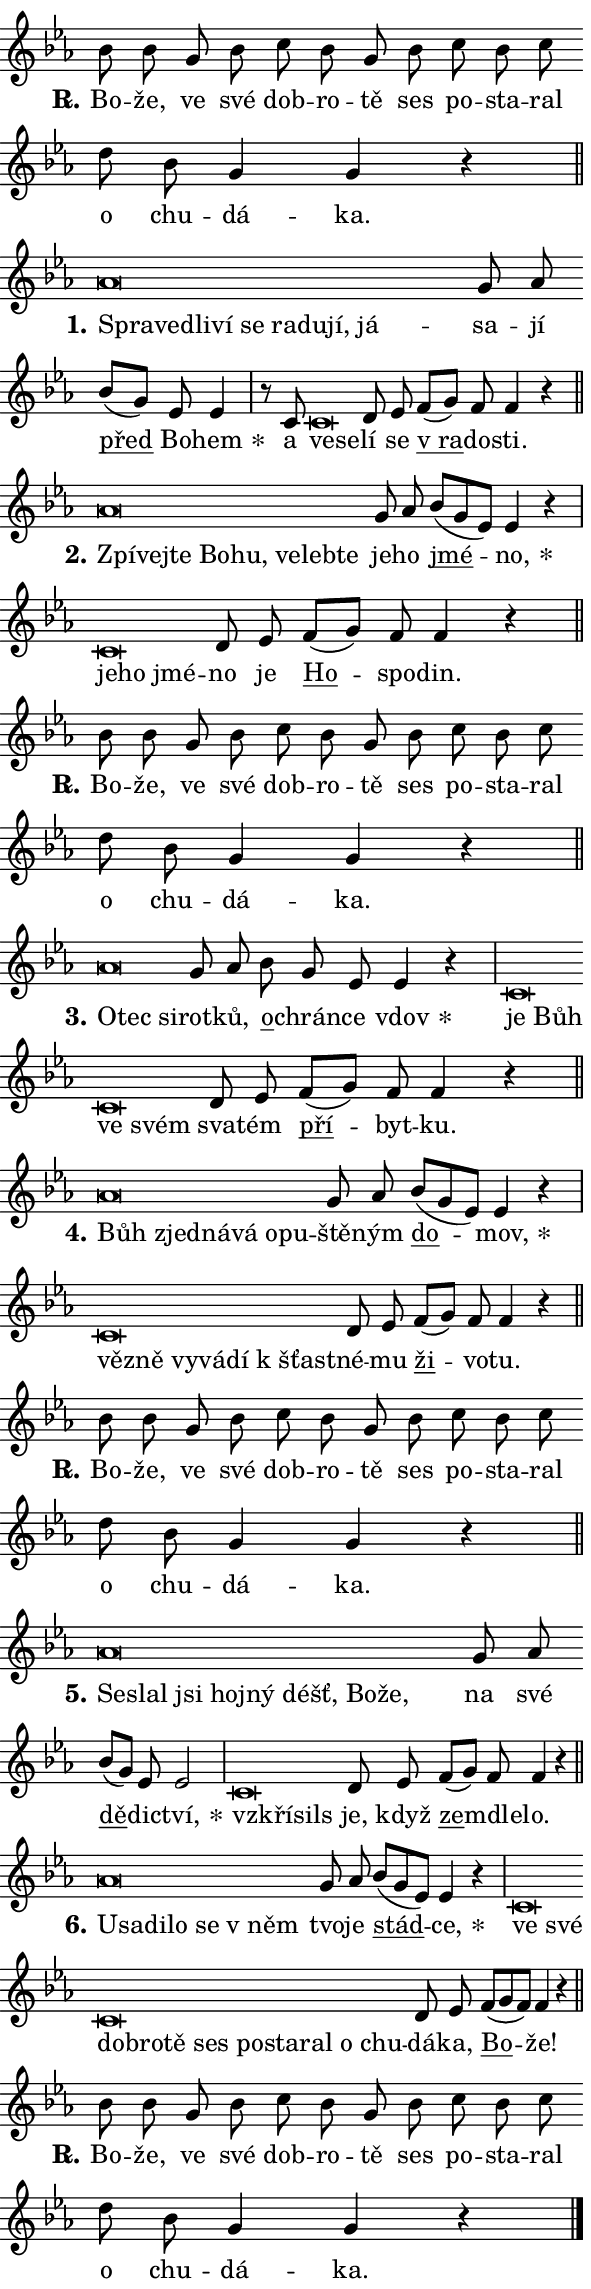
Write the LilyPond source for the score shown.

\version "2.24.0"
\header { tagline = "" }
\paper {
  indent = 0\cm
  top-margin = 0\cm
  right-margin = 0.13\cm % to fit lyric hyphens
  bottom-margin = 0\cm
  left-margin = 0\cm
  paper-width = 10\cm
  page-breaking = #ly:one-page-breaking
  system-system-spacing.basic-distance = #11
  score-system-spacing.basic-distance = #11
  ragged-last = ##f
}


%% Author: Thomas Morley
%% https://lists.gnu.org/archive/html/lilypond-user/2020-05/msg00002.html
#(define (line-position grob)
"Returns position of @var[grob} in current system:
   @code{'start}, if at first time-step
   @code{'end}, if at last time-step
   @code{'middle} otherwise
"
  (let* ((col (ly:item-get-column grob))
         (ln (ly:grob-object col 'left-neighbor))
         (rn (ly:grob-object col 'right-neighbor))
         (col-to-check-left (if (ly:grob? ln) ln col))
         (col-to-check-right (if (ly:grob? rn) rn col))
         (break-dir-left
           (and
             (ly:grob-property col-to-check-left 'non-musical #f)
             (ly:item-break-dir col-to-check-left)))
         (break-dir-right
           (and
             (ly:grob-property col-to-check-right 'non-musical #f)
             (ly:item-break-dir col-to-check-right))))
        (cond ((eqv? 1 break-dir-left) 'start)
              ((eqv? -1 break-dir-right) 'end)
              (else 'middle))))

#(define (tranparent-at-line-position vctor)
  (lambda (grob)
  "Relying on @code{line-position} select the relevant enry from @var{vctor}.
Used to determine transparency,"
    (case (line-position grob)
      ((end) (not (vector-ref vctor 0)))
      ((middle) (not (vector-ref vctor 1)))
      ((start) (not (vector-ref vctor 2))))))

noteHeadBreakVisibility =
#(define-music-function (break-visibility)(vector?)
"Makes @code{NoteHead}s transparent relying on @var{break-visibility}"
#{
  \override NoteHead.transparent =
    #(tranparent-at-line-position break-visibility)
#})

#(define delete-ledgers-for-transparent-note-heads
  (lambda (grob)
    "Reads whether a @code{NoteHead} is transparent.
If so this @code{NoteHead} is removed from @code{'note-heads} from
@var{grob}, which is supposed to be @code{LedgerLineSpanner}.
As a result ledgers are not printed for this @code{NoteHead}"
    (let* ((nhds-array (ly:grob-object grob 'note-heads))
           (nhds-list
             (if (ly:grob-array? nhds-array)
                 (ly:grob-array->list nhds-array)
                 '()))
           ;; Relies on the transparent-property being done before
           ;; Staff.LedgerLineSpanner.after-line-breaking is executed.
           ;; This is fragile ...
           (to-keep
             (remove
               (lambda (nhd)
                 (ly:grob-property nhd 'transparent #f))
               nhds-list)))
      ;; TODO find a better method to iterate over grob-arrays, similiar
      ;; to filter/remove etc for lists
      ;; For now rebuilt from scratch
      (set! (ly:grob-object grob 'note-heads)  '())
      (for-each
        (lambda (nhd)
          (ly:pointer-group-interface::add-grob grob 'note-heads nhd))
        to-keep))))

squashNotes = {
  \override NoteHead.X-extent = #'(-0.2 . 0.2)
  \override NoteHead.Y-extent = #'(-0.75 . 0)
  \override NoteHead.stencil =
    #(lambda (grob)
       (let ((pos (ly:grob-property grob 'staff-position)))
         (begin
           (if (< pos -7) (display "ERROR: Lower brevis then expected\n") (display ""))
           (if (<= pos -6) ly:text-interface::print ly:note-head::print))))
}
unSquashNotes = {
  \revert NoteHead.X-extent
  \revert NoteHead.Y-extent
  \revert NoteHead.stencil
}

hideNotes = \noteHeadBreakVisibility #begin-of-line-visible
unHideNotes = \noteHeadBreakVisibility #all-visible

% work-around for resetting accidentals
% https://lilypond.org/doc/v2.23/Documentation/notation/displaying-rhythms#unmetered-music
cadenzaMeasure = {
  \cadenzaOff
  \partial 1024 s1024
  \cadenzaOn
}

#(define-markup-command (accent layout props text) (markup?)
  "Underline accented syllable"
  (interpret-markup layout props
    #{\markup \override #'(offset . 4.3) \underline { #text }#}))

responsum = \markup \concat {
  "R" \hspace #-1.05 \path #0.1 #'((moveto 0 0.07) (lineto 0.9 0.8)) \hspace #0.05 "."
}

spaceSize = #0.6828661417322834 % exact space size for TeX Gyre Schola

\layout {
  \context {
    \Staff
    \remove "Time_signature_engraver"
    \override LedgerLineSpanner.after-line-breaking = #delete-ledgers-for-transparent-note-heads
  }
  \context {
    \Lyrics {
      \override LyricSpace.minimum-distance = \spaceSize
      \override LyricText.font-name = #"TeX Gyre Schola"
      \override LyricText.font-size = 1
      \override StanzaNumber.font-name = #"TeX Gyre Schola Bold"
      \override StanzaNumber.font-size = 1
    }
  }
  \context {
    \Score 
    \override NoteHead.text =
      #(lambda (grob) 
        (let ((pos (ly:grob-property grob 'staff-position)))
          #{\markup {
            \combine
              \halign #-0.55 \raise #(if (= pos -6) 0 0.5) \override #'(thickness . 2) \draw-line #'(3.2 . 0)
              \musicglyph "noteheads.sM1"
          }#}))
  }
}

% magnetic-lyrics.ily
%
%   written by
%     Jean Abou Samra <jean@abou-samra.fr>
%     Werner Lemberg <wl@gnu.org>
%
%   adapted by
%     Jiri Hon <jiri.hon@gmail.com>
%
% Version 2022-Apr-15

% https://www.mail-archive.com/lilypond-user@gnu.org/msg149350.html

#(define (Left_hyphen_pointer_engraver context)
   "Collect syllable-hyphen-syllable occurrences in lyrics and store
them in properties.  This engraver only looks to the left.  For
example, if the lyrics input is @code{foo -- bar}, it does the
following.

@itemize @bullet
@item
Set the @code{text} property of the @code{LyricHyphen} grob between
@q{foo} and @q{bar} to @code{foo}.

@item
Set the @code{left-hyphen} property of the @code{LyricText} grob with
text @q{foo} to the @code{LyricHyphen} grob between @q{foo} and
@q{bar}.
@end itemize

Use this auxiliary engraver in combination with the
@code{lyric-@/text::@/apply-@/magnetic-@/offset!} hook."
   (let ((hyphen #f)
         (text #f))
     (make-engraver
      (acknowledgers
       ((lyric-syllable-interface engraver grob source-engraver)
        (set! text grob)))
      (end-acknowledgers
       ((lyric-hyphen-interface engraver grob source-engraver)
        ;(when (not (grob::has-interface grob 'lyric-space-interface))
          (set! hyphen grob)));)
      ((stop-translation-timestep engraver)
       (when (and text hyphen)
         (ly:grob-set-object! text 'left-hyphen hyphen))
       (set! text #f)
       (set! hyphen #f)))))

#(define (lyric-text::apply-magnetic-offset! grob)
   "If the space between two syllables is less than the value in
property @code{LyricText@/.details@/.squash-threshold}, move the right
syllable to the left so that it gets concatenated with the left
syllable.

Use this function as a hook for
@code{LyricText@/.after-@/line-@/breaking} if the
@code{Left_@/hyphen_@/pointer_@/engraver} is active."
   (let ((hyphen (ly:grob-object grob 'left-hyphen #f)))
     (when hyphen
       (let ((left-text (ly:spanner-bound hyphen LEFT)))
         (when (grob::has-interface left-text 'lyric-syllable-interface)
           (let* ((common (ly:grob-common-refpoint grob left-text X))
                  (this-x-ext (ly:grob-extent grob common X))
                  (left-x-ext
                   (begin
                     ;; Trigger magnetism for left-text.
                     (ly:grob-property left-text 'after-line-breaking)
                     (ly:grob-extent left-text common X)))
                  ;; `delta` is the gap width between two syllables.
                  (delta (- (interval-start this-x-ext)
                            (interval-end left-x-ext)))
                  (details (ly:grob-property grob 'details))
                  (threshold (assoc-get 'squash-threshold details 0.2)))
             (when (< delta threshold)
               (let* (;; We have to manipulate the input text so that
                      ;; ligatures crossing syllable boundaries are not
                      ;; disabled.  For languages based on the Latin
                      ;; script this is essentially a beautification.
                      ;; However, for non-Western scripts it can be a
                      ;; necessity.
                      (lt (ly:grob-property left-text 'text))
                      (rt (ly:grob-property grob 'text))
                      (is-space (grob::has-interface hyphen 'lyric-space-interface))
                      (space (if is-space " " ""))
                      (extra-delta (if is-space spaceSize 0))
                      ;; Append new syllable.
                      (ltrt-space (if (and (string? lt) (string? rt))
                                (string-append lt space rt)
                                (make-concat-markup (list lt space rt))))
                      ;; Right-align `ltrt` to the right side.
                      (ltrt-space-markup (grob-interpret-markup
                               grob
                               (make-translate-markup
                                (cons (interval-length this-x-ext) 0)
                                (make-right-align-markup ltrt-space)))))
                 (begin
                   ;; Don't print `left-text`.
                   (ly:grob-set-property! left-text 'stencil #f)
                   ;; Set text and stencil (which holds all collected
                   ;; syllables so far) and shift it to the left.
                   (ly:grob-set-property! grob 'text ltrt-space)
                   (ly:grob-set-property! grob 'stencil ltrt-space-markup)
                   (ly:grob-translate-axis! grob (- (- delta extra-delta)) X))))))))))


#(define (lyric-hyphen::displace-bounds-first grob)
   ;; Make very sure this callback isn't triggered too early.
   (let ((left (ly:spanner-bound grob LEFT))
         (right (ly:spanner-bound grob RIGHT)))
     (ly:grob-property left 'after-line-breaking)
     (ly:grob-property right 'after-line-breaking)
     (ly:lyric-hyphen::print grob)))

squashThreshold = #0.4

\layout {
  \context {
    \Lyrics
    \consists #Left_hyphen_pointer_engraver
    \override LyricText.after-line-breaking =
      #lyric-text::apply-magnetic-offset!
    \override LyricHyphen.stencil = #lyric-hyphen::displace-bounds-first
    \override LyricText.details.squash-threshold = \squashThreshold
    \override LyricHyphen.minimum-distance = 0
    \override LyricHyphen.minimum-length = \squashThreshold
  }
}

squashText = \override LyricText.details.squash-threshold = 9999
unSquashText = \override LyricText.details.squash-threshold = \squashThreshold

leftText = \override LyricText.self-alignment-X = #LEFT
unLeftText = \revert LyricText.self-alignment-X

starOffset = #(lambda (grob) 
                (let ((x_offset (ly:self-alignment-interface::aligned-on-x-parent grob)))
                  (if (= x_offset 0) 0 (+ x_offset 1.2))))

star = #(define-music-function (syllable)(string?)
"Append star separator at the end of a syllable"
#{
  \once \override LyricText.X-offset = #starOffset
  \lyricmode { \markup {
    #syllable
    \override #'((font-name . "TeX Gyre Schola Bold")) \hspace #0.2 \lower #0.65 \larger "*"
  } }
#})

starAccent = #(define-music-function (syllable)(string?)
"Append star separator at the end of a syllable and make accent"
#{
  \once \override LyricText.X-offset = #starOffset
  \lyricmode { \markup {
    \accent #syllable
    \override #'((font-name . "TeX Gyre Schola Bold")) \hspace #0.2 \lower #0.65 \larger "*"
  } }
#})

breath = #(define-music-function (syllable)(string?)
"Append breathing indicator at the end of a syllable"
#{
  \lyricmode { \markup { #syllable "+" } }
#})

optionalBreath = #(define-music-function (syllable)(string?)
"Append optional breathing indicator at the end of a syllable"
#{
  \lyricmode { \markup { #syllable "(+)" } }
#})


\score {
    <<
        \new Voice = "melody" { \cadenzaOn \key es \major \relative { bes'8 bes g bes c bes g bes \bar "" c bes c \bar "" d bes g4 g r \cadenzaMeasure \bar "||" \break } }
        \new Lyrics \lyricsto "melody" { \lyricmode { \set stanza = \responsum
Bo -- že, ve své dob -- ro -- tě ses po -- sta -- ral o chu -- dá -- ka. } }
    >>
    \layout {}
}

\score {
    <<
        \new Voice = "melody" { \cadenzaOn \key es \major \relative { \squashNotes as'\breve*1/16 \hideNotes \breve*1/16 \bar "" \breve*1/16 \bar "" \breve*1/16 \bar "" \breve*1/16 \bar "" \breve*1/16 \bar "" \breve*1/16 \bar "" \breve*1/16 \breve*1/16 \bar "" \unHideNotes \unSquashNotes g8 as \bar "" bes[( g)] es es4 \cadenzaMeasure \bar "|" r8 c8 \squashNotes c\breve*1/16 \hideNotes \breve*1/16 \bar "" \unHideNotes \unSquashNotes d8 es \bar "" f[( g)] f f4 r \cadenzaMeasure \bar "||" \break } }
        \new Lyrics \lyricsto "melody" { \lyricmode { \set stanza = "1."
\leftText Spra -- \squashText ve -- dli -- ví se ra -- du -- jí, já -- \unLeftText \unSquashText sa -- jí \markup \accent před Bo -- \star hem a \leftText ve -- \squashText se -- \unLeftText \unSquashText lí se \markup \accent "v ra" -- do -- sti. } }
    >>
    \layout {}
}

\score {
    <<
        \new Voice = "melody" { \cadenzaOn \key es \major \relative { \squashNotes as'\breve*1/16 \hideNotes \breve*1/16 \bar "" \breve*1/16 \bar "" \breve*1/16 \bar "" \breve*1/16 \bar "" \breve*1/16 \bar "" \breve*1/16 \breve*1/16 \bar "" \unHideNotes \unSquashNotes g8 as \bar "" bes[( g es)] es4 r \cadenzaMeasure \bar "|" \squashNotes c\breve*1/16 \hideNotes \breve*1/16 \breve*1/16 \bar "" \unHideNotes \unSquashNotes d8 es \bar "" f[( g)] f f4 r \cadenzaMeasure \bar "||" \break } }
        \new Lyrics \lyricsto "melody" { \lyricmode { \set stanza = "2."
\leftText Zpí -- \squashText vej -- te Bo -- hu, ve -- leb -- te \unLeftText \unSquashText je -- ho \markup \accent jmé -- \star no, \leftText je -- \squashText ho jmé -- \unLeftText \unSquashText no je \markup \accent Ho -- spo -- din. } }
    >>
    \layout {}
}

\score {
    <<
        \new Voice = "melody" { \cadenzaOn \key es \major \relative { bes'8 bes g bes c bes g bes \bar "" c bes c \bar "" d bes g4 g r \cadenzaMeasure \bar "||" \break } }
        \new Lyrics \lyricsto "melody" { \lyricmode { \set stanza = \responsum
Bo -- že, ve své dob -- ro -- tě ses po -- sta -- ral o chu -- dá -- ka. } }
    >>
    \layout {}
}

\score {
    <<
        \new Voice = "melody" { \cadenzaOn \key es \major \relative { \squashNotes as'\breve*1/16 \hideNotes \breve*1/16 \breve*1/16 \bar "" \unHideNotes \unSquashNotes g8 as \bar "" bes g es es4 r \cadenzaMeasure \bar "|" \squashNotes c\breve*1/16 \hideNotes \breve*1/16 \bar "" \breve*1/16 \breve*1/16 \bar "" \unHideNotes \unSquashNotes d8 es \bar "" f[( g)] f f4 r \cadenzaMeasure \bar "||" \break } }
        \new Lyrics \lyricsto "melody" { \lyricmode { \set stanza = "3."
\leftText O -- \squashText tec si -- \unLeftText \unSquashText rot -- ků, \markup \accent o -- chrán -- ce \star vdov \leftText je \squashText Bůh ve svém \unLeftText \unSquashText sva -- tém \markup \accent pří -- byt -- ku. } }
    >>
    \layout {}
}

\score {
    <<
        \new Voice = "melody" { \cadenzaOn \key es \major \relative { \squashNotes as'\breve*1/16 \hideNotes \breve*1/16 \bar "" \breve*1/16 \bar "" \breve*1/16 \bar "" \breve*1/16 \breve*1/16 \bar "" \unHideNotes \unSquashNotes g8 as \bar "" bes[( g es)] es4 r \cadenzaMeasure \bar "|" \squashNotes c\breve*1/16 \hideNotes \breve*1/16 \bar "" \breve*1/16 \bar "" \breve*1/16 \bar "" \breve*1/16 \breve*1/16 \bar "" \unHideNotes \unSquashNotes d8 es \bar "" f[( g)] f f4 r \cadenzaMeasure \bar "||" \break } }
        \new Lyrics \lyricsto "melody" { \lyricmode { \set stanza = "4."
\leftText Bůh \squashText zjed -- ná -- vá o -- pu -- \unLeftText \unSquashText ště -- ným \markup \accent do -- \star mov, \leftText věz -- \squashText ně vy -- vá -- dí "k šťast" -- \unLeftText \unSquashText né -- mu \markup \accent ži -- vo -- tu. } }
    >>
    \layout {}
}

\score {
    <<
        \new Voice = "melody" { \cadenzaOn \key es \major \relative { bes'8 bes g bes c bes g bes \bar "" c bes c \bar "" d bes g4 g r \cadenzaMeasure \bar "||" \break } }
        \new Lyrics \lyricsto "melody" { \lyricmode { \set stanza = \responsum
Bo -- že, ve své dob -- ro -- tě ses po -- sta -- ral o chu -- dá -- ka. } }
    >>
    \layout {}
}

\score {
    <<
        \new Voice = "melody" { \cadenzaOn \key es \major \relative { \squashNotes as'\breve*1/16 \hideNotes \breve*1/16 \bar "" \breve*1/16 \bar "" \breve*1/16 \bar "" \breve*1/16 \bar "" \breve*1/16 \bar "" \breve*1/16 \breve*1/16 \bar "" \unHideNotes \unSquashNotes g8 as \bar "" bes[( g)] es es2 \cadenzaMeasure \bar "|" \squashNotes c\breve*1/16 \hideNotes \breve*1/16 \bar "" \unHideNotes \unSquashNotes d8 es \bar "" f[( g)] f f4 r \cadenzaMeasure \bar "||" \break } }
        \new Lyrics \lyricsto "melody" { \lyricmode { \set stanza = "5."
\leftText Se -- \squashText slal jsi hoj -- ný déšť, Bo -- že, \unLeftText \unSquashText na své \markup \accent dě -- dic -- \star tví, \leftText vzkří -- \squashText sils \unLeftText \unSquashText je, když \markup \accent ze -- mdle -- lo. } }
    >>
    \layout {}
}

\score {
    <<
        \new Voice = "melody" { \cadenzaOn \key es \major \relative { \squashNotes as'\breve*1/16 \hideNotes \breve*1/16 \bar "" \breve*1/16 \bar "" \breve*1/16 \bar "" \breve*1/16 \breve*1/16 \bar "" \unHideNotes \unSquashNotes g8 as \bar "" bes[( g es)] es4 r \cadenzaMeasure \bar "|" \squashNotes c\breve*1/16 \hideNotes \breve*1/16 \bar "" \breve*1/16 \bar "" \breve*1/16 \bar "" \breve*1/16 \bar "" \breve*1/16 \bar "" \breve*1/16 \bar "" \breve*1/16 \bar "" \breve*1/16 \bar "" \breve*1/16 \breve*1/16 \bar "" \unHideNotes \unSquashNotes d8 es \bar "" f[( g f)] f4 r \cadenzaMeasure \bar "||" \break } }
        \new Lyrics \lyricsto "melody" { \lyricmode { \set stanza = "6."
\leftText U -- \squashText sa -- di -- lo se "v něm" \unLeftText \unSquashText tvo -- je \markup \accent stád -- \star ce, \leftText ve \squashText své dob -- ro -- tě ses po -- sta -- ral o chu -- \unLeftText \unSquashText dá -- ka, \markup \accent Bo -- že! } }
    >>
    \layout {}
}

\score {
    <<
        \new Voice = "melody" { \cadenzaOn \key es \major \relative { bes'8 bes g bes c bes g bes \bar "" c bes c \bar "" d bes g4 g r \cadenzaMeasure \bar "||" \break } \bar "|." }
        \new Lyrics \lyricsto "melody" { \lyricmode { \set stanza = \responsum
Bo -- že, ve své dob -- ro -- tě ses po -- sta -- ral o chu -- dá -- ka. } }
    >>
    \layout {}
}
